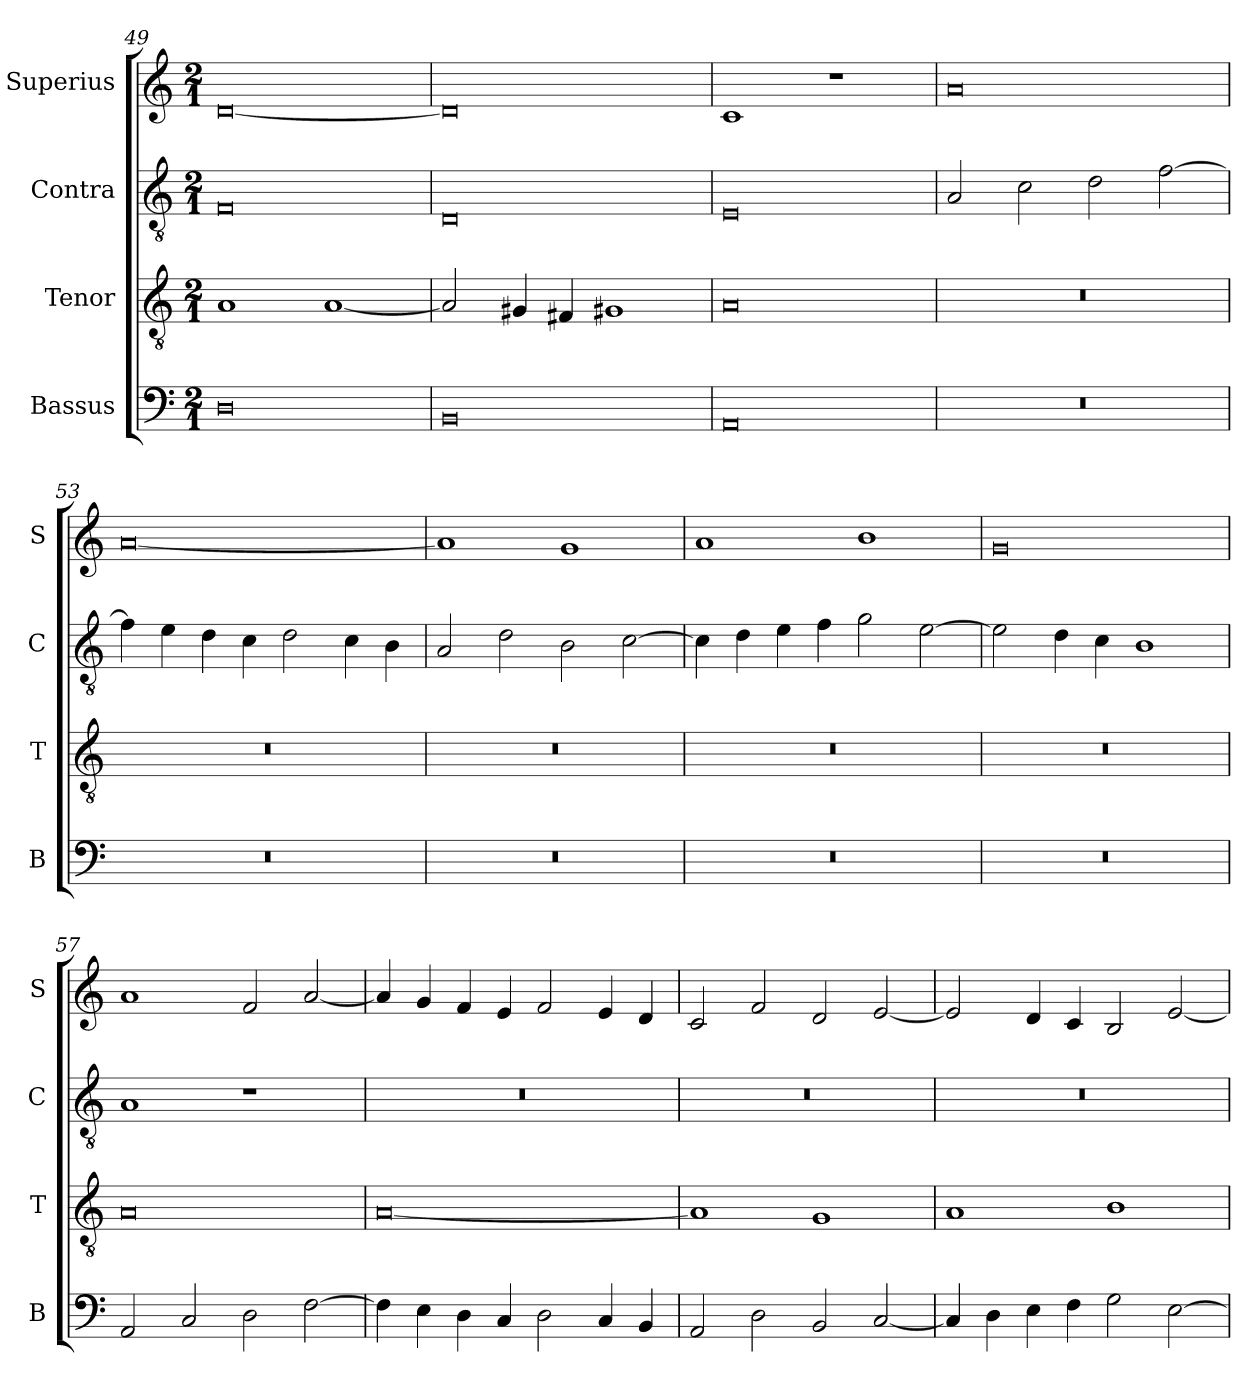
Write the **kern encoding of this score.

**kern	**kern	**kern	**kern
*part4	*part3	*part2	*part1
*staff4	*staff3	*staff2	*staff1
*I"Bassus	*I"Tenor	*I"Contra	*I"Superius
*I'B	*I'T	*I'C	*I'S
*clefF4	*clefGv2	*clefGv2	*clefG2
*k[]	*k[]	*k[]	*k[]
*M2/1	*M2/1	*M2/1	*M2/1
=49	=49	=49	=49
0D	1A	0F	[0d
.	[1A	.	.
=50	=50	=50	=50
0BB	2A/]	0D	0d]
.	4G#X/	.	.
.	4F#X/	.	.
.	1G#X	.	.
=51	=51	=51	=51
0AA	0A	0E	1c
.	.	.	1r
=52	=52	=52	=52
0r	0r	2A/	0a
.	.	2c\	.
.	.	2d\	.
.	.	[2f\	.
=53	=53	=53	=53
0r	0r	4f\]	[0a
.	.	4e\	.
.	.	4d\	.
.	.	4c\	.
.	.	2d\	.
.	.	4c\	.
.	.	4B\	.
=54	=54	=54	=54
0r	0r	2A/	1a]
.	.	2d\	.
.	.	2B\	1g
.	.	[2c\	.
=55	=55	=55	=55
0r	0r	4c\]	1a
.	.	4d\	.
.	.	4e\	.
.	.	4f\	.
.	.	2g\	1b
.	.	[2e\	.
=56	=56	=56	=56
0r	0r	2e\]	0g
.	.	4d\	.
.	.	4c\	.
.	.	1B	.
=57	=57	=57	=57
2AA/	0A	1A	1a
2C/	.	.	.
2D\	.	1r	2f/
[2F\	.	.	[2a/
=58	=58	=58	=58
4F\]	[0A	0r	4a/]
4E\	.	.	4g/
4D\	.	.	4f/
4C/	.	.	4e/
2D\	.	.	2f/
4C/	.	.	4e/
4BB/	.	.	4d/
=59	=59	=59	=59
2AA/	1A]	0r	2c/
2D\	.	.	2f/
2BB/	1G	.	2d/
[2C/	.	.	[2e/
=60	=60	=60	=60
4C/]	1A	0r	2e/]
4D\	.	.	.
4E\	.	.	4d/
4F\	.	.	4c/
2G\	1B	.	2B/
[2E\	.	.	[2e/
=	=	=	=
*-	*-	*-	*-
